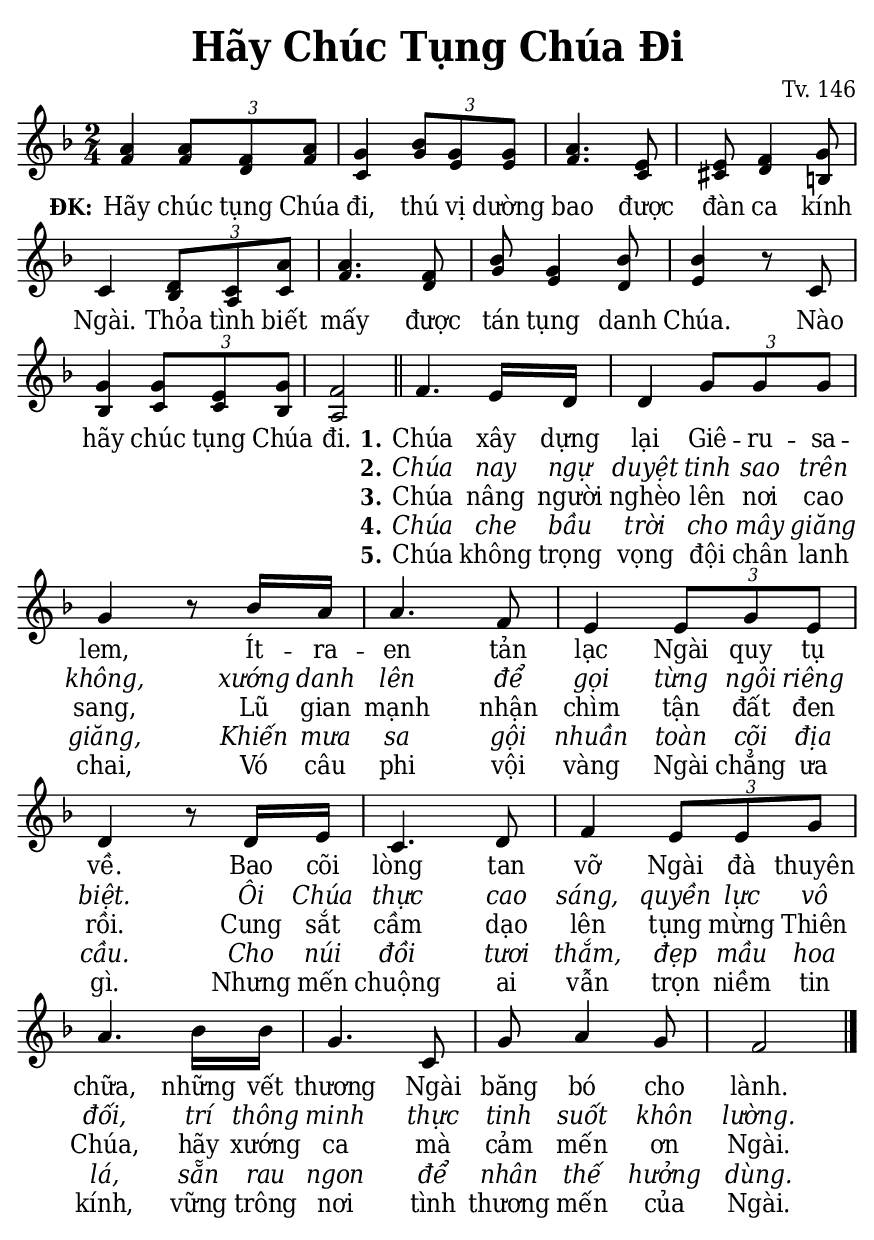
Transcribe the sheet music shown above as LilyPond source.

% Cài đặt chung\
\version "2.22.1"
\include "english.ly"

\header {
  title = \markup { \fontsize #1 "Hãy Chúc Tụng Chúa Đi" }
  composer = "Tv. 146"
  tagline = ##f
}

% Nhạc phiên khúc
nhacPhienKhucSop = \relative c'' {
  a4 \tuplet 3/2 { a8 f a } |
  g4 \tuplet 3/2 { bf8 g g } |
  a4. e8 |
  e f4 g8 |
  c,4 \tuplet 3/2 { d8 c a' } |
  a4. f8 |
  bf g4 bf8 |
  bf4 r8 c, |
  g'4 \tuplet 3/2 { g8 e g } |
  f2 \bar "||"
  
  f4. e16 d |
  d4 \tuplet 3/2 { g8 g g } |
  g4 r8 bf16 a |
  a4. f8 |
  e4 \tuplet 3/2 { e8 g e } |
  d4 r8 d16 e |
  c4. d8 |
  f4 \tuplet 3/2 { e8 e g } |
  a4. bf16 bf |
  g4. c,8 |
  g' a4 g8 |
  f2 \bar "|."
}

nhacPhienKhucAlto = \relative c' {
  f4 \tuplet 3/2 { f8 d f } |
  c4 \tuplet 3/2 { g'8 e e } |
  f4. c8 |
  cs d4 b!8 |
  c4 \tuplet 3/2 { bf8 a c } |
  f4. d8 |
  g e4 d8 |
  e4 r8 c |
  bf4 \tuplet 3/2 { c8 c bf } |
  a2
}

% Lời phiên khúc
loiPhienKhucSop = \lyrics {
  \set stanza = "ĐK:"
  Hãy chúc tụng Chúa đi,
  thú vị dường bao được đàn ca kính Ngài.
  Thỏa tình biết mấy được tán tụng danh Chúa.
  Nào hãy chúc tụng Chúa đi.
  <<
    {
      \set stanza = "1."
      Chúa xây dựng lại Giê -- ru -- sa -- lem,
      Ít -- ra -- en tản lạc Ngài quy tụ về.
      Bao cõi lòng tan vỡ Ngài đà thuyên chữa,
      những vết thương Ngài băng bó cho lành.
    }
    \new Lyrics {
	    \set associatedVoice = "beSop"
	    \set stanza = "2."
      \override Lyrics.LyricText.font-shape = #'italic
	    Chúa nay ngự duyệt tinh sao trên không,
	    xướng danh lên để gọi từng ngôi riêng biệt.
	    Ôi Chúa thực cao sáng, quyền lực vô đối,
	    trí thông minh thực tinh suốt khôn lường.
    }
    \new Lyrics {
	    \set associatedVoice = "beSop"
	    \set stanza = "3."
	    Chúa nâng người nghèo lên nơi cao sang,
	    Lũ gian mạnh nhận chìm tận đất đen rồi.
	    Cung sắt cầm dạo lên tụng mừng Thiên Chúa,
	    hãy xướng ca mà cảm mến ơn Ngài.
    }
    \new Lyrics {
	    \set associatedVoice = "beSop"
	    \set stanza = "4."
      \override Lyrics.LyricText.font-shape = #'italic
	    Chúa che bầu trời cho mây giăng giăng,
	    Khiến mưa sa gội nhuần toàn cõi địa cầu.
	    Cho núi đồi tươi thắm, đẹp mầu hoa lá,
	    sẵn rau ngon để nhân thế hưởng dùng.
    }
    \new Lyrics {
	    \set associatedVoice = "beSop"
	    \set stanza = "5."
	    Chúa không trọng vọng đội chân lanh chai,
	    Vó câu phi vội vàng Ngài chẳng ưa gì.
	    Nhưng mến chuộng ai vẫn trọn niềm tin kính,
	    vững trông nơi tình thương mến của Ngài.
    }
  >>
}

% Dàn trang
\paper {
  #(set-paper-size "a5")
  top-margin = 3\mm
  bottom-margin = 3\mm
  left-margin = 3\mm
  right-margin = 3\mm
  indent = #0
  #(define fonts
	 (make-pango-font-tree "Deja Vu Serif Condensed"
	 		       "Deja Vu Serif Condensed"
			       "Deja Vu Serif Condensed"
			       (/ 20 20)))
  print-page-number = ##f
  page-count = #1
}

TongNhip = {
  \key f \major \time 2/4
  \set Timing.beamExceptions = #'()
  \set Timing.baseMoment = #(ly:make-moment 1/4)
}

% Đổi kích thước nốt cho bè phụ
notBePhu =
#(define-music-function (font-size music) (number? ly:music?)
   (for-some-music
     (lambda (m)
       (if (music-is-of-type? m 'rhythmic-event)
           (begin
             (set! (ly:music-property m 'tweaks)
                   (cons `(font-size . ,font-size)
                         (ly:music-property m 'tweaks)))
             #t)
           #f))
     music)
   music)

\score {
  \new ChoirStaff <<
    \new Staff \with {
        \consists "Merge_rests_engraver"
        printPartCombineTexts = ##f
      }
      <<
      \new Voice \TongNhip \partCombine 
        \nhacPhienKhucSop
        \notBePhu -1 { \nhacPhienKhucAlto }
      \new NullVoice = beSop \nhacPhienKhucSop
      \new Lyrics \lyricsto beSop \loiPhienKhucSop
      >>
  >>
  \layout {
    \override Lyrics.LyricSpace.minimum-distance = #0.6
    \override Score.BarNumber.break-visibility = ##(#f #f #f)
    \override Score.SpacingSpanner.uniform-stretching = ##t
  } 
}
